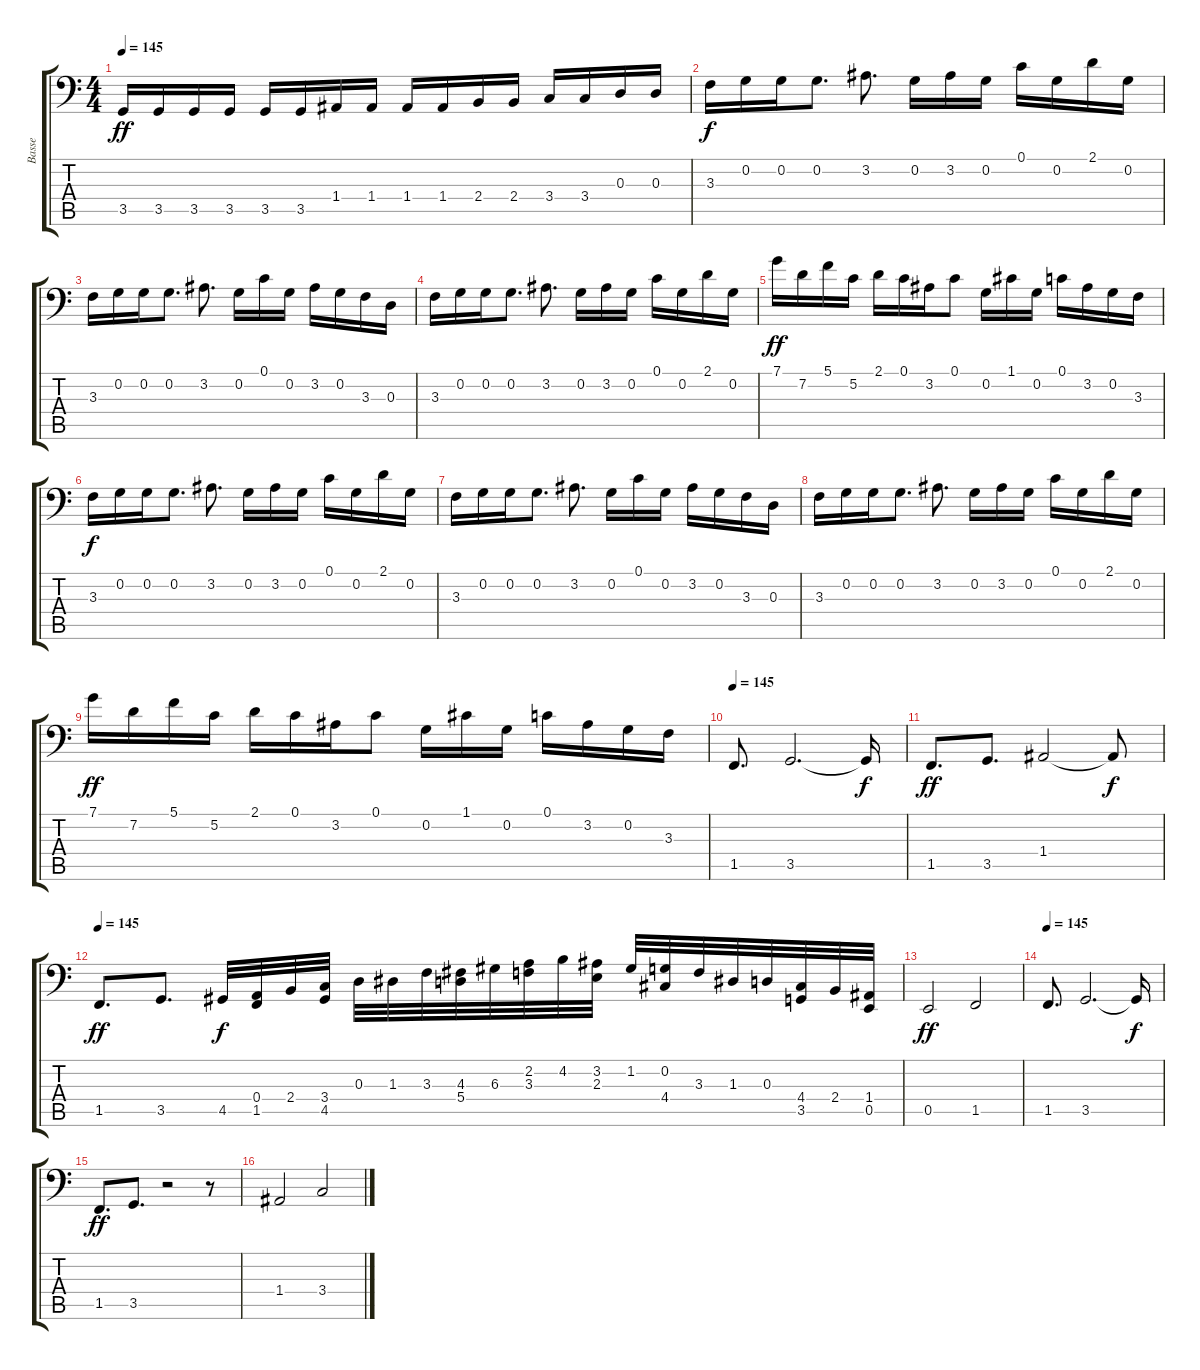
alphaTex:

\track ("Basse" "Basse") {instrument electricbassfinger}
\staff {score tabs}
\tuning (C3 G2 D2 A1 E1 B0) {hide}
\ts (4 4)
\tempo 145
\clef f4
\ks c
3.5.16{dy ff} 3.5.16 3.5.16 3.5.16 3.5.16 3.5.16 1.4.16 1.4.16 1.4.16 1.4.16 2.4.16 2.4.16 3.4.16 3.4.16 0.3.16 0.3.16 |
3.3.16{dy f} 0.2.16 0.2.16 0.2.8{d} 3.2.8{d} 0.2.16 3.2.16 0.2.16 0.1.16 0.2.16 2.1.16 0.2.16 |
3.3.16 0.2.16 0.2.16 0.2.8{d} 3.2.8{d} 0.2.16 0.1.16 0.2.16 3.2.16 0.2.16 3.3.16 0.3.16 |
3.3.16 0.2.16 0.2.16 0.2.8{d} 3.2.8{d} 0.2.16 3.2.16 0.2.16 0.1.16 0.2.16 2.1.16 0.2.16 |
7.1.16{dy ff} 7.2.16 5.1.16 5.2.16 2.1.16 0.1.16 3.2.16 0.1.8 0.2.16 1.1.16 0.2.16 0.1.16 3.2.16 0.2.16 3.3.16 |
3.3.16{dy f} 0.2.16 0.2.16 0.2.8{d} 3.2.8{d} 0.2.16 3.2.16 0.2.16 0.1.16 0.2.16 2.1.16 0.2.16 |
3.3.16 0.2.16 0.2.16 0.2.8{d} 3.2.8{d} 0.2.16 0.1.16 0.2.16 3.2.16 0.2.16 3.3.16 0.3.16 |
3.3.16 0.2.16 0.2.16 0.2.8{d} 3.2.8{d} 0.2.16 3.2.16 0.2.16 0.1.16 0.2.16 2.1.16 0.2.16 |
7.1.16{dy ff} 7.2.16 5.1.16 5.2.16 2.1.16 0.1.16 3.2.16 0.1.8 0.2.16 1.1.16 0.2.16 0.1.16 3.2.16 0.2.16 3.3.16 |
\tempo 145
1.5.8{d} 3.5.2{d} 3.5{t}.16{dy f} |
1.5.8{d dy ff} 3.5.8{d} 1.4.2 1.4{t}.8{dy f} |
\tempo 145
1.5.8{d dy ff} 3.5.8{d} 4.5.32{dy f} (0.4 1.5).32 2.4.32 (3.4 4.5).32 0.3.32 1.3.32 3.3.32 (4.3 5.4).32 6.3.32 (2.2 3.3).32 4.2.32 (3.2 2.3).32 1.2.32 (0.2 4.4).32 3.3.32 1.3.32 0.3.32 (4.4 3.5).32 2.4.32 (1.4 0.5).32 |
0.5.2{dy ff} 1.5.2 |
\tempo 145
1.5.8{d} 3.5.2{d} 3.5{t}.16{dy f} |
1.5.8{d dy ff} 3.5.8{d} r.2 r.8 |
1.4.2 3.4.2
